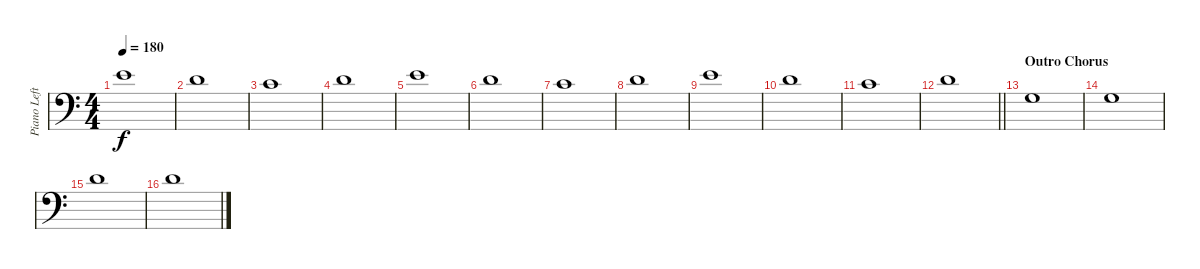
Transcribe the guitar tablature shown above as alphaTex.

\track ("Piano Left" "Piano Left") {instrument electricbassfinger}
\staff {score}
\tuning (G2 D2 A1 E1) {hide}
\ts (4 4)
\tempo 180
\clef f4
\ks c
9.1.1{dy f} |
7.1.1 |
5.1.1 |
7.1.1 |
9.1.1 |
7.1.1 |
5.1.1 |
7.1.1 |
9.1.1 |
7.1.1 |
5.1.1 |
\barLineRight lightlight
7.1.1 |
\section ("" "Outro Chorus")
0.1.1 |
0.1.1 |
7.1.1 |
7.1.1
